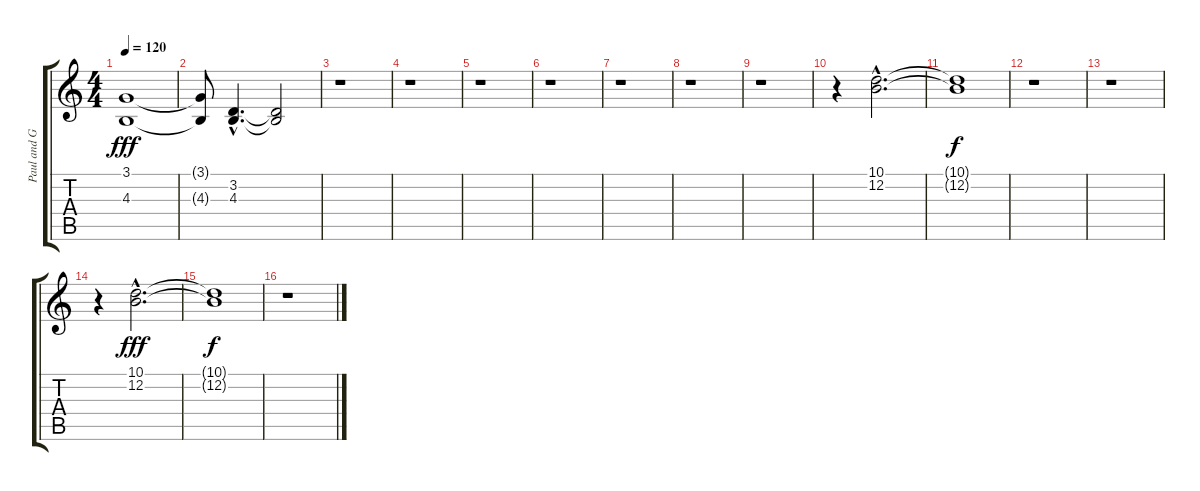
\track ("Paul and George" "Paul and G") {instrument frenchhorn}
\staff {score tabs}
\tuning (E4 B3 G3 D3 A2 E2) {hide}
\ts (4 4)
\tempo 120
\clef g2
\ks c
(3.1 4.3).1{dy fff} |
(3.1{t} 4.3{t}).8 (3.2{hac} 4.3{hac}).4{d} (3.2{t} 4.3{t}).2 |
r.1 |
r.1 |
r.1 |
r.1 |
r.1 |
r.1 |
r.1 |
r.4 (10.1{hac} 12.2{hac}).2{d} |
(10.1{t} 12.2{t}).1{dy f} |
r.1 |
r.1 |
r.4 (10.1{hac} 12.2{hac}).2{d dy fff} |
(10.1{t} 12.2{t}).1{dy f} |
r.1
